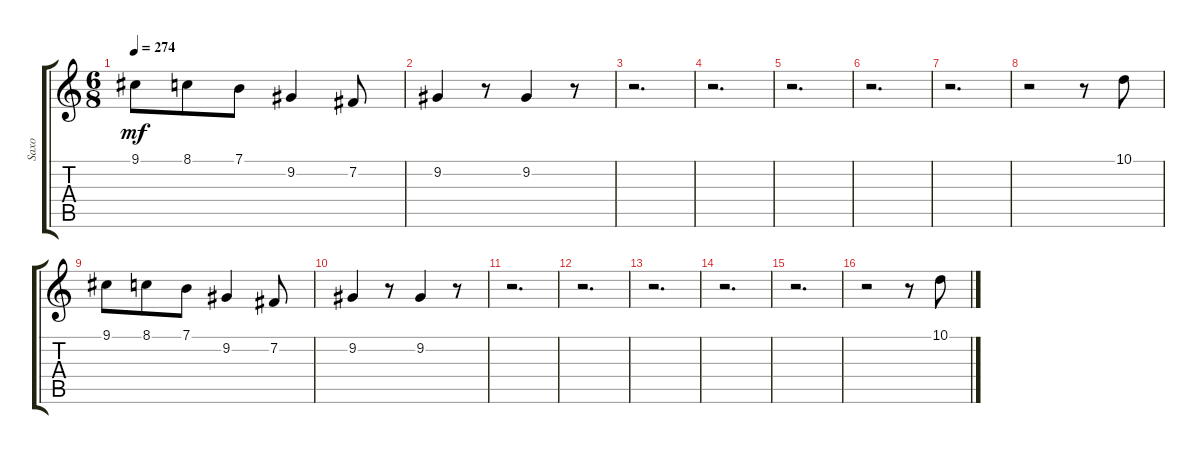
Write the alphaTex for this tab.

\track ("Saxo         Adorno)" "Saxo      ") {instrument baritonesax}
\staff {score tabs}
\tuning (E4 B3 G3 D3 A2 E2) {hide}
\ts (6 8)
\tempo 274
\clef g2
\ks c
9.1.8{dy mf} 8.1.8 7.1.8 9.2.4 7.2.8 |
9.2.4 r.8 9.2.4 r.8 |
r.2{d} |
r.2{d} |
r.2{d} |
r.2{d} |
r.2{d} |
r.2 r.8 10.1.8 |
9.1.8 8.1.8 7.1.8 9.2.4 7.2.8 |
9.2.4 r.8 9.2.4 r.8 |
r.2{d} |
r.2{d} |
r.2{d} |
r.2{d} |
r.2{d} |
r.2 r.8 10.1.8
